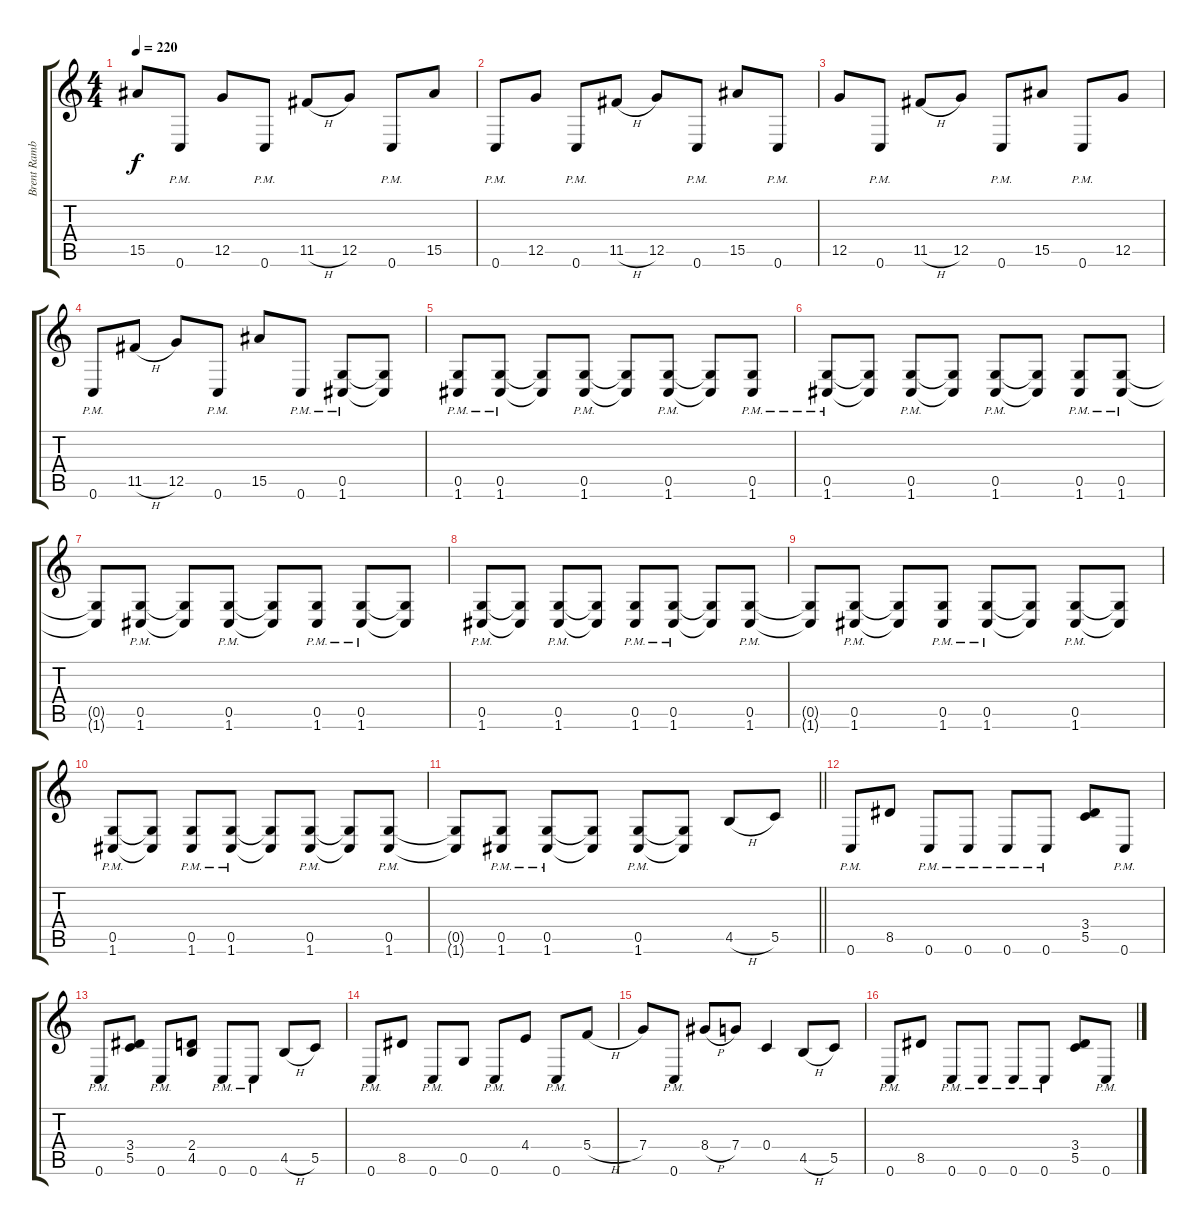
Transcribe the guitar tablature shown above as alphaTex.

\track ("Brent Rambler (Guitar 2)" "Brent Ramb") {instrument distortionguitar}
\staff {score tabs}
\tuning (D4 A3 F3 C3 G2 C2) {hide}
\ts (4 4)
\tempo 220
\clef g2
\ks c
15.5.8{dy f} 0.6{pm}.8 12.5.8 0.6{pm}.8 11.5{h}.8 12.5.8 0.6{pm}.8 15.5.8 |
0.6{pm}.8 12.5.8 0.6{pm}.8 11.5{h}.8 12.5.8 0.6{pm}.8 15.5.8 0.6{pm}.8 |
12.5.8 0.6{pm}.8 11.5{h}.8 12.5.8 0.6{pm}.8 15.5.8 0.6{pm}.8 12.5.8 |
0.6{pm}.8 11.5{h}.8 12.5.8 0.6{pm}.8 15.5.8 0.6{pm}.8 (0.5{pm} 1.6{pm}).8 (0.5{t} 1.6{t}).8 |
(0.5{pm} 1.6{pm}).8 (0.5{pm} 1.6{pm}).8 (0.5{t} 1.6{t}).8 (0.5{pm} 1.6{pm}).8 (0.5{t} 1.6{t}).8 (0.5 1.6{pm}).8 (0.5{t} 1.6{t}).8 (0.5{pm} 1.6{pm}).8 |
(0.5{pm} 1.6{pm}).8 (0.5{t} 1.6{t}).8 (0.5{pm} 1.6{pm}).8 (0.5{t} 1.6{t}).8 (0.5{pm} 1.6{pm}).8 (0.5{t} 1.6{t}).8 (0.5{pm} 1.6{pm}).8 (0.5{pm} 1.6{pm}).8 |
(0.5{t} 1.6{t}).8 (0.5{pm} 1.6{pm}).8 (0.5{t} 1.6{t}).8 (0.5{pm} 1.6{pm}).8 (0.5{t} 1.6{t}).8 (0.5{pm} 1.6{pm}).8 (0.5{pm} 1.6{pm}).8 (0.5{t} 1.6{t}).8 |
(0.5{pm} 1.6{pm}).8 (0.5{t} 1.6{t}).8 (0.5{pm} 1.6{pm}).8 (0.5{t} 1.6{t}).8 (0.5{pm} 1.6{pm}).8 (0.5{pm} 1.6{pm}).8 (0.5{t} 1.6{t}).8 (0.5{pm} 1.6{pm}).8 |
(0.5{t} 1.6{t}).8 (0.5{pm} 1.6{pm}).8 (0.5{t} 1.6{t}).8 (0.5{pm} 1.6{pm}).8 (0.5{pm} 1.6{pm}).8 (0.5{t} 1.6{t}).8 (0.5{pm} 1.6{pm}).8 (0.5{t} 1.6{t}).8 |
(0.5{pm} 1.6{pm}).8 (0.5{t} 1.6{t}).8 (0.5{pm} 1.6{pm}).8 (0.5{pm} 1.6{pm}).8 (0.5{t} 1.6{t}).8 (0.5{pm} 1.6{pm}).8 (0.5{t} 1.6{t}).8 (0.5{pm} 1.6{pm}).8 |
\barLineRight lightlight
(0.5{t} 1.6{t}).8 (0.5{pm} 1.6{pm}).8 (0.5{pm} 1.6{pm}).8 (0.5{t} 1.6{t}).8 (0.5{pm} 1.6{pm}).8 (0.5{t} 1.6{t}).8 4.5{h}.8 5.5.8 |
0.6{pm}.8 8.5.8 0.6{pm}.8 0.6{pm}.8 0.6{pm}.8 0.6{pm}.8 (3.4 5.5).8 0.6{pm}.8 |
0.6{pm}.8 (3.4 5.5).8 0.6{pm}.8 (2.4 4.5).8 0.6{pm}.8 0.6{pm}.8 4.5{h}.8 5.5.8 |
0.6{pm}.8 8.5.8 0.6{pm}.8 0.5.8 0.6{pm}.8 4.4.8 0.6{pm}.8 5.4{h}.8 |
7.4.8 0.6{pm}.8 8.4{h}.8 7.4.8 0.4.4 4.5{h}.8 5.5.8 |
0.6{pm}.8 8.5.8 0.6{pm}.8 0.6{pm}.8 0.6{pm}.8 0.6{pm}.8 (3.4 5.5).8 0.6{pm}.8
